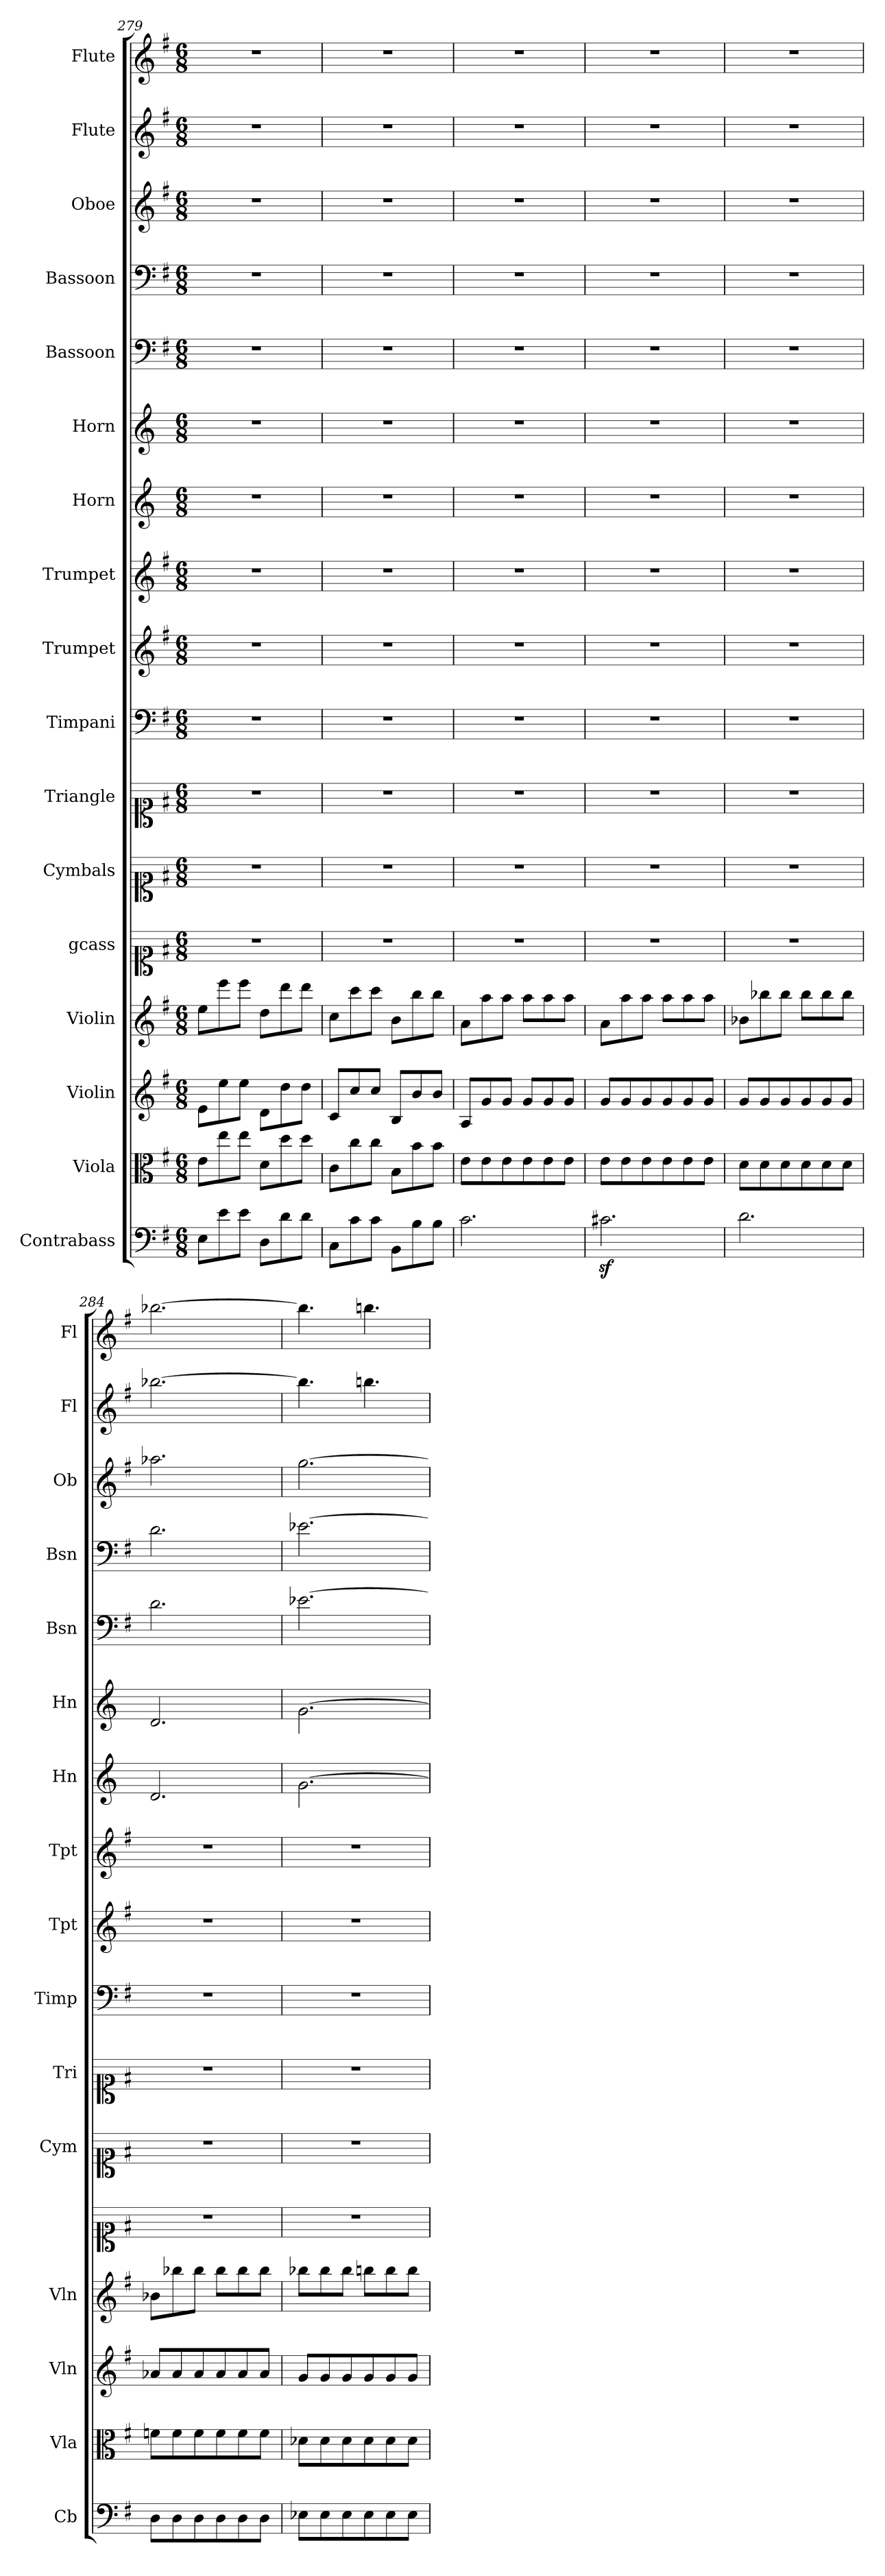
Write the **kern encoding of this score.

**kern	**kern	**kern	**kern	**kern	**kern	**kern	**kern	**kern	**kern	**kern	**kern	**kern	**kern	**kern	**kern	**kern
*part17	*part16	*part15	*part14	*part13	*part12	*part11	*part10	*part9	*part8	*part7	*part6	*part5	*part4	*part3	*part2	*part1
*staff17	*staff16	*staff15	*staff14	*staff13	*staff12	*staff11	*staff10	*staff9	*staff8	*staff7	*staff6	*staff5	*staff4	*staff3	*staff2	*staff1
*I"Contrabass	*I"Viola	*I"Violin	*I"Violin	*I"gcass	*I"Cymbals	*I"Triangle	*I"Timpani	*I"Trumpet	*I"Trumpet	*I"Horn	*I"Horn	*I"Bassoon	*I"Bassoon	*I"Oboe	*I"Flute	*I"Flute
*I'Cb	*I'Vla	*I'Vln	*I'Vln	*	*I'Cym	*I'Tri	*I'Timp	*I'Tpt	*I'Tpt	*I'Hn	*I'Hn	*I'Bsn	*I'Bsn	*I'Ob	*I'Fl	*I'Fl
*clefF4	*clefC3	*clefG2	*clefG2	*clefC1	*clefC1	*clefC1	*clefF4	*clefG2	*clefG2	*clefG2	*clefG2	*clefF4	*clefF4	*clefG2	*clefG2	*clefG2
*k[f#]	*k[f#]	*k[f#]	*k[f#]	*k[f#]	*k[f#]	*k[f#]	*k[f#]	*k[f#]	*k[f#]	*k[]	*k[]	*k[f#]	*k[f#]	*k[f#]	*k[f#]	*k[f#]
*M6/8	*M6/8	*M6/8	*M6/8	*M6/8	*M6/8	*M6/8	*M6/8	*M6/8	*M6/8	*M6/8	*M6/8	*M6/8	*M6/8	*M6/8	*M6/8	*M6/8
=279	=279	=279	=279	=279	=279	=279	=279	=279	=279	=279	=279	=279	=279	=279	=279	=279
8E\L	8e\L	8e\L	8ee\L	2.r	2.r	2.r	2.r	2.r	2.r	2.r	2.r	2.r	2.r	2.r	2.r	2.r
8e\	8ee\	8ee\	8eee\	.	.	.	.	.	.	.	.	.	.	.	.	.
8e\J	8ee\J	8ee\J	8eee\J	.	.	.	.	.	.	.	.	.	.	.	.	.
8D\L	8d\L	8d\L	8dd\L	.	.	.	.	.	.	.	.	.	.	.	.	.
8d\	8dd\	8dd\	8ddd\	.	.	.	.	.	.	.	.	.	.	.	.	.
8d\J	8dd\J	8dd\J	8ddd\J	.	.	.	.	.	.	.	.	.	.	.	.	.
=280	=280	=280	=280	=280	=280	=280	=280	=280	=280	=280	=280	=280	=280	=280	=280	=280
8C\L	8c\L	8c/L	8cc\L	2.r	2.r	2.r	2.r	2.r	2.r	2.r	2.r	2.r	2.r	2.r	2.r	2.r
8c\	8cc\	8cc/	8ccc\	.	.	.	.	.	.	.	.	.	.	.	.	.
8c\J	8cc\J	8cc/J	8ccc\J	.	.	.	.	.	.	.	.	.	.	.	.	.
8BB\L	8B\L	8B/L	8b\L	.	.	.	.	.	.	.	.	.	.	.	.	.
8B\	8b\	8b/	8bb\	.	.	.	.	.	.	.	.	.	.	.	.	.
8B\J	8b\J	8b/J	8bb\J	.	.	.	.	.	.	.	.	.	.	.	.	.
=281	=281	=281	=281	=281	=281	=281	=281	=281	=281	=281	=281	=281	=281	=281	=281	=281
2.c\	8e\L	8A/L	8a\L	2.r	2.r	2.r	2.r	2.r	2.r	2.r	2.r	2.r	2.r	2.r	2.r	2.r
.	8e\	8g/	8aa\	.	.	.	.	.	.	.	.	.	.	.	.	.
.	8e\	8g/J	8aa\J	.	.	.	.	.	.	.	.	.	.	.	.	.
.	8e\	8g/L	8aa\L	.	.	.	.	.	.	.	.	.	.	.	.	.
.	8e\	8g/	8aa\	.	.	.	.	.	.	.	.	.	.	.	.	.
.	8e\J	8g/J	8aa\J	.	.	.	.	.	.	.	.	.	.	.	.	.
=282	=282	=282	=282	=282	=282	=282	=282	=282	=282	=282	=282	=282	=282	=282	=282	=282
2.c#Xz\	8e\L	8g/L	8a\L	2.r	2.r	2.r	2.r	2.r	2.r	2.r	2.r	2.r	2.r	2.r	2.r	2.r
.	8e\	8g/	8aa\	.	.	.	.	.	.	.	.	.	.	.	.	.
.	8e\	8g/	8aa\J	.	.	.	.	.	.	.	.	.	.	.	.	.
.	8e\	8g/	8aa\L	.	.	.	.	.	.	.	.	.	.	.	.	.
.	8e\	8g/	8aa\	.	.	.	.	.	.	.	.	.	.	.	.	.
.	8e\J	8g/J	8aa\J	.	.	.	.	.	.	.	.	.	.	.	.	.
=283	=283	=283	=283	=283	=283	=283	=283	=283	=283	=283	=283	=283	=283	=283	=283	=283
2.d\	8d\L	8g/L	8b-X\L	2.r	2.r	2.r	2.r	2.r	2.r	2.r	2.r	2.r	2.r	2.r	2.r	2.r
.	8d\	8g/	8bb-X\	.	.	.	.	.	.	.	.	.	.	.	.	.
.	8d\	8g/	8bb-\J	.	.	.	.	.	.	.	.	.	.	.	.	.
.	8d\	8g/	8bb-\L	.	.	.	.	.	.	.	.	.	.	.	.	.
.	8d\	8g/	8bb-\	.	.	.	.	.	.	.	.	.	.	.	.	.
.	8d\J	8g/J	8bb-\J	.	.	.	.	.	.	.	.	.	.	.	.	.
=284	=284	=284	=284	=284	=284	=284	=284	=284	=284	=284	=284	=284	=284	=284	=284	=284
8D\L	8fn\L	8a-X/L	8b-X\L	2.r	2.r	2.r	2.r	2.r	2.r	2.d/	2.d/	2.d\	2.d\	2.aa-X\	[2.bb-X\	[2.bb-X\
8D\	8f\	8a-/	8bb-X\	.	.	.	.	.	.	.	.	.	.	.	.	.
8D\	8f\	8a-/	8bb-\J	.	.	.	.	.	.	.	.	.	.	.	.	.
8D\	8f\	8a-/	8bb-\L	.	.	.	.	.	.	.	.	.	.	.	.	.
8D\	8f\	8a-/	8bb-\	.	.	.	.	.	.	.	.	.	.	.	.	.
8D\J	8f\J	8a-/J	8bb-\J	.	.	.	.	.	.	.	.	.	.	.	.	.
=285	=285	=285	=285	=285	=285	=285	=285	=285	=285	=285	=285	=285	=285	=285	=285	=285
8E-X\L	8d-X\L	8g/L	8bb-X\L	2.r	2.r	2.r	2.r	2.r	2.r	[2.g\	[2.g\	[2.e-X\	[2.e-X\	[2.gg\	4.bb-\]	4.bb-\]
8E-\	8d-\	8g/	8bb-\	.	.	.	.	.	.	.	.	.	.	.	.	.
8E-\	8d-\	8g/	8bb-\J	.	.	.	.	.	.	.	.	.	.	.	.	.
8E-\	8d-\	8g/	8bbn\L	.	.	.	.	.	.	.	.	.	.	.	4.bbn\	4.bbn\
8E-\	8d-\	8g/	8bb\	.	.	.	.	.	.	.	.	.	.	.	.	.
8E-\J	8d-\J	8g/J	8bb\J	.	.	.	.	.	.	.	.	.	.	.	.	.
=	=	=	=	=	=	=	=	=	=	=	=	=	=	=	=	=
*-	*-	*-	*-	*-	*-	*-	*-	*-	*-	*-	*-	*-	*-	*-	*-	*-
